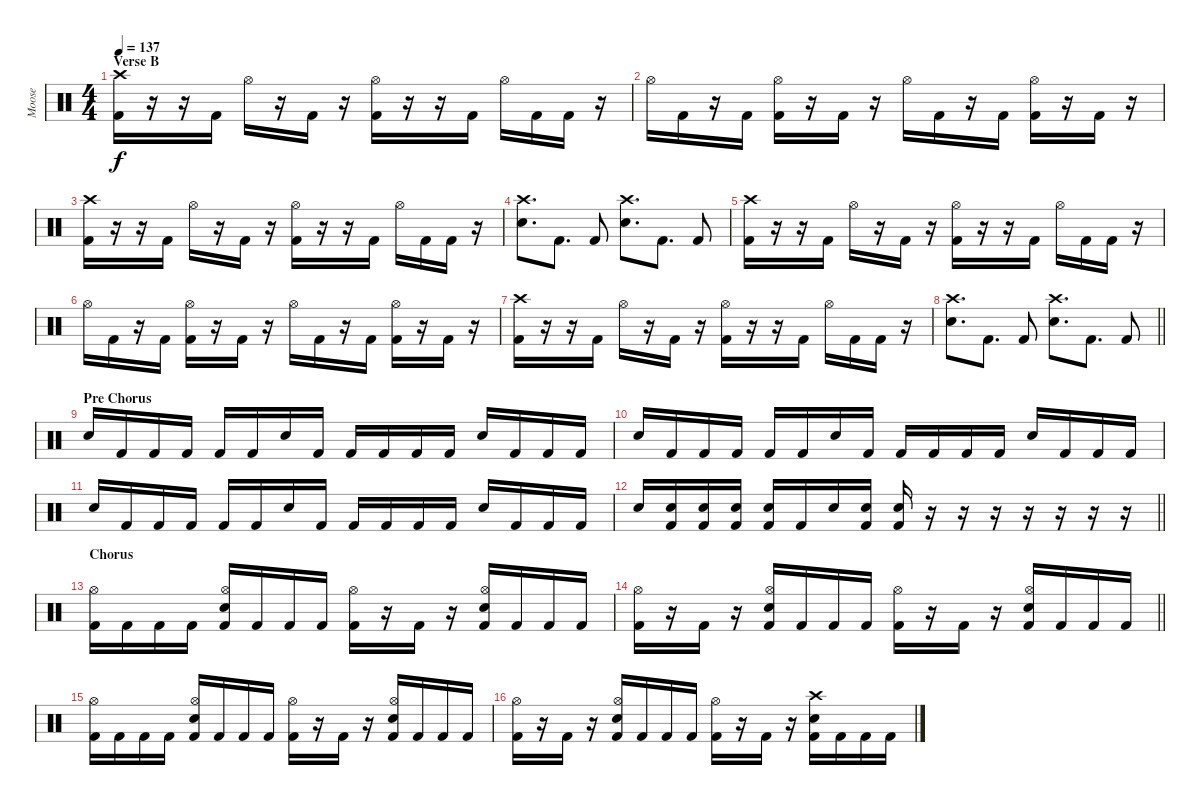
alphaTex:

\track ("Moose" "Moose") {instrument percussion}
\staff {score}
\articulation defaults
\ts (4 4)
\section ("" "Verse B")
\tempo 137
\clef neutral
\ks c
("Crash high (hit)" "Kick (hit) 2").16{dy f} r.16 r.16 "Kick (hit) 2".16 "Hi-Hat (open)".16 r.16 "Kick (hit) 2".16 r.16 ("Hi-Hat (open)" "Kick (hit) 2").16 r.16 r.16 "Kick (hit) 2".16 "Hi-Hat (open)".16 "Kick (hit) 2".16 "Kick (hit) 2".16 r.16 |
"Hi-Hat (open)".16 "Kick (hit) 2".16 r.16 "Kick (hit) 2".16 ("Hi-Hat (open)" "Kick (hit) 2").16 r.16 "Kick (hit) 2".16 r.16 "Hi-Hat (open)".16 "Kick (hit) 2".16 r.16 "Kick (hit) 2".16 ("Hi-Hat (open)" "Kick (hit) 2").16 r.16 "Kick (hit) 2".16 r.16 |
("Crash high (hit)" "Kick (hit) 2").16 r.16 r.16 "Kick (hit) 2".16 "Hi-Hat (open)".16 r.16 "Kick (hit) 2".16 r.16 ("Hi-Hat (open)" "Kick (hit) 2").16 r.16 r.16 "Kick (hit) 2".16 "Hi-Hat (open)".16 "Kick (hit) 2".16 "Kick (hit) 2".16 r.16 |
("Crash high (hit)" "Snare (hit) 2").8{d} "Kick (hit) 2".8{d} "Kick (hit) 2".8 ("Crash high (hit)" "Snare (hit) 2").8{d} "Kick (hit) 2".8{d} "Kick (hit) 2".8 |
("Crash high (hit)" "Kick (hit) 2").16 r.16 r.16 "Kick (hit) 2".16 "Hi-Hat (open)".16 r.16 "Kick (hit) 2".16 r.16 ("Hi-Hat (open)" "Kick (hit) 2").16 r.16 r.16 "Kick (hit) 2".16 "Hi-Hat (open)".16 "Kick (hit) 2".16 "Kick (hit) 2".16 r.16 |
"Hi-Hat (open)".16 "Kick (hit) 2".16 r.16 "Kick (hit) 2".16 ("Hi-Hat (open)" "Kick (hit) 2").16 r.16 "Kick (hit) 2".16 r.16 "Hi-Hat (open)".16 "Kick (hit) 2".16 r.16 "Kick (hit) 2".16 ("Hi-Hat (open)" "Kick (hit) 2").16 r.16 "Kick (hit) 2".16 r.16 |
("Crash high (hit)" "Kick (hit) 2").16 r.16 r.16 "Kick (hit) 2".16 "Hi-Hat (open)".16 r.16 "Kick (hit) 2".16 r.16 ("Hi-Hat (open)" "Kick (hit) 2").16 r.16 r.16 "Kick (hit) 2".16 "Hi-Hat (open)".16 "Kick (hit) 2".16 "Kick (hit) 2".16 r.16 |
\barLineRight lightlight
("Crash high (hit)" "Snare (hit) 2").8{d} "Kick (hit) 2".8{d} "Kick (hit) 2".8 ("Crash high (hit)" "Snare (hit) 2").8{d} "Kick (hit) 2".8{d} "Kick (hit) 2".8 |
\section ("" "Pre Chorus")
"Electric Snare (hit)".16 "Kick (hit) 2".16 "Kick (hit) 2".16 "Kick (hit) 2".16 "Kick (hit) 2".16 "Kick (hit) 2".16 "Electric Snare (hit)".16 "Kick (hit) 2".16 "Kick (hit) 2".16 "Kick (hit) 2".16 "Kick (hit) 2".16 "Kick (hit) 2".16 "Electric Snare (hit)".16 "Kick (hit) 2".16 "Kick (hit) 2".16 "Kick (hit) 2".16 |
"Electric Snare (hit)".16 "Kick (hit) 2".16 "Kick (hit) 2".16 "Kick (hit) 2".16 "Kick (hit) 2".16 "Kick (hit) 2".16 "Electric Snare (hit)".16 "Kick (hit) 2".16 "Kick (hit) 2".16 "Kick (hit) 2".16 "Kick (hit) 2".16 "Kick (hit) 2".16 "Electric Snare (hit)".16 "Kick (hit) 2".16 "Kick (hit) 2".16 "Kick (hit) 2".16 |
"Electric Snare (hit)".16 "Kick (hit) 2".16 "Kick (hit) 2".16 "Kick (hit) 2".16 "Kick (hit) 2".16 "Kick (hit) 2".16 "Electric Snare (hit)".16 "Kick (hit) 2".16 "Kick (hit) 2".16 "Kick (hit) 2".16 "Kick (hit) 2".16 "Kick (hit) 2".16 "Electric Snare (hit)".16 "Kick (hit) 2".16 "Kick (hit) 2".16 "Kick (hit) 2".16 |
\barLineRight lightlight "Snare (hit) 2".16
("Snare (hit) 2" "Kick (hit) 2").16 ("Snare (hit) 2" "Kick (hit) 2").16 ("Snare (hit) 2" "Kick (hit) 2").16 ("Snare (hit) 2" "Kick (hit) 2").16 "Kick (hit) 2".16 "Snare (hit) 2".16 ("Snare (hit) 2" "Kick (hit) 2").16 ("Snare (hit) 2" "Kick (hit) 2").16 r.16 r.16 r.16 r.16 r.16 r.16 r.16 |
\section ("" "Chorus")
("Hi-Hat (open)" "Kick (hit) 2").16 "Kick (hit) 2".16 "Kick (hit) 2".16 "Kick (hit) 2".16 ("Hi-Hat (open)" "Electric Snare (hit)" "Kick (hit) 2").16 "Kick (hit) 2".16 "Kick (hit) 2".16 "Kick (hit) 2".16 ("Hi-Hat (open)" "Kick (hit) 2").16 r.16 "Kick (hit) 2".16 r.16 ("Hi-Hat (open)" "Electric Snare (hit)" "Kick (hit) 2").16 "Kick (hit) 2".16 "Kick (hit) 2".16 "Kick (hit) 2".16 |
\barLineRight lightlight
("Hi-Hat (open)" "Kick (hit) 2").16 r.16 "Kick (hit) 2".16 r.16 ("Hi-Hat (open)" "Electric Snare (hit)" "Kick (hit) 2").16 "Kick (hit) 2".16 "Kick (hit) 2".16 "Kick (hit) 2".16 ("Hi-Hat (open)" "Kick (hit) 2").16 r.16 "Kick (hit) 2".16 r.16 ("Hi-Hat (open)" "Electric Snare (hit)" "Kick (hit) 2").16 "Kick (hit) 2".16 "Kick (hit) 2".16 "Kick (hit) 2".16 |
("Hi-Hat (open)" "Kick (hit) 2").16 "Kick (hit) 2".16 "Kick (hit) 2".16 "Kick (hit) 2".16 ("Hi-Hat (open)" "Electric Snare (hit)" "Kick (hit) 2").16 "Kick (hit) 2".16 "Kick (hit) 2".16 "Kick (hit) 2".16 ("Hi-Hat (open)" "Kick (hit) 2").16 r.16 "Kick (hit) 2".16 r.16 ("Hi-Hat (open)" "Electric Snare (hit)" "Kick (hit) 2").16 "Kick (hit) 2".16 "Kick (hit) 2".16 "Kick (hit) 2".16 |
("Hi-Hat (open)" "Kick (hit) 2").16 r.16 "Kick (hit) 2".16 r.16 ("Hi-Hat (open)" "Electric Snare (hit)" "Kick (hit) 2").16 "Kick (hit) 2".16 "Kick (hit) 2".16 "Kick (hit) 2".16 ("Hi-Hat (open)" "Kick (hit) 2").16 r.16 "Kick (hit) 2".16 r.16 ("Crash high (hit)" "Electric Snare (hit)" "Kick (hit) 2").16 "Kick (hit) 2".16 "Kick (hit) 2".16 "Kick (hit) 2".16
